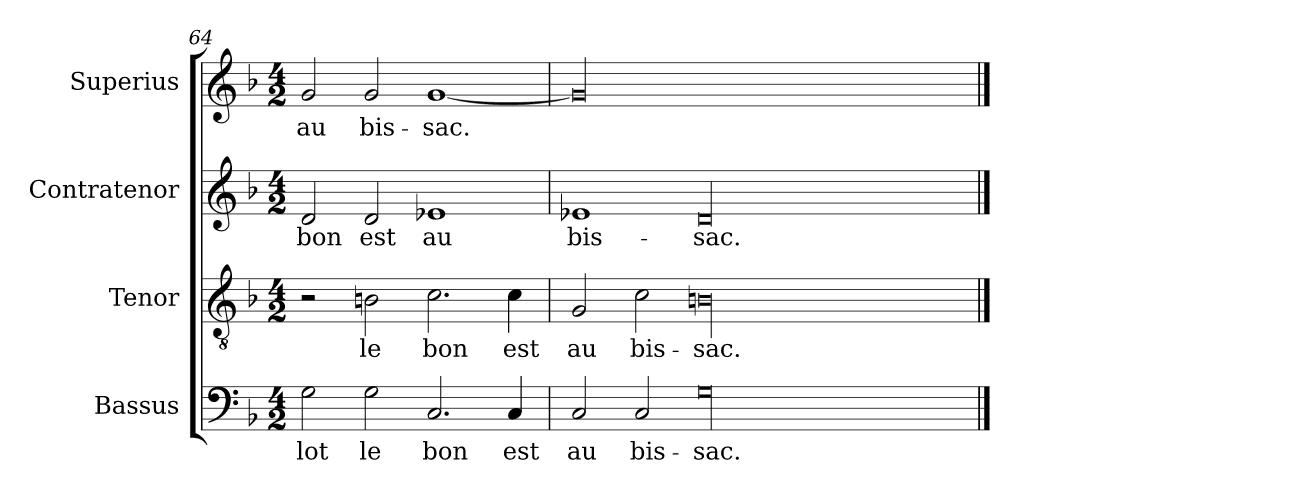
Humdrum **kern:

**kern	**text	**kern	**text	**kern	**text	**kern	**text
*part4	*part4	*part3	*part3	*part2	*part2	*part1	*part1
*staff4	*staff4	*staff3	*staff3	*staff2	*staff2	*staff1	*staff1
*I"Bassus	*	*I"Tenor	*	*I"Contratenor	*	*I"Superius	*
*	*	*I'T	*	*	*	*	*
*clefF4	*	*clefGv2	*	*clefG2	*	*clefG2	*
*k[b-]	*	*k[b-]	*	*k[b-]	*	*k[b-]	*
*M4/2	*	*M4/2	*	*M4/2	*	*M4/2	*
=64	=64	=64	=64	=64	=64	=64	=64
2G	-lot	2r	.	2d	-bon	2g	-au
2G	-le	2B	-le	2d	-est	2g	bis-
2.C	-bon	2.c	-bon	1e-X	-au	[1g	-sac.
4C	-est	4c	-est	.	.	.	.
=65	=65	=65	=65	=65	=65	=65	=65
2C	-au	2G	-au	1e-X	bis-	00g]	.
2C	bis-	2c	bis-	.	.	.	.
00G	-sac.	00Bn	-sac.	00d	-sac.	.	.
.	.	.	.	.	.	1ryy	.
==	==	==	==	==	==	==	==
*-	*-	*-	*-	*-	*-	*-	*-
